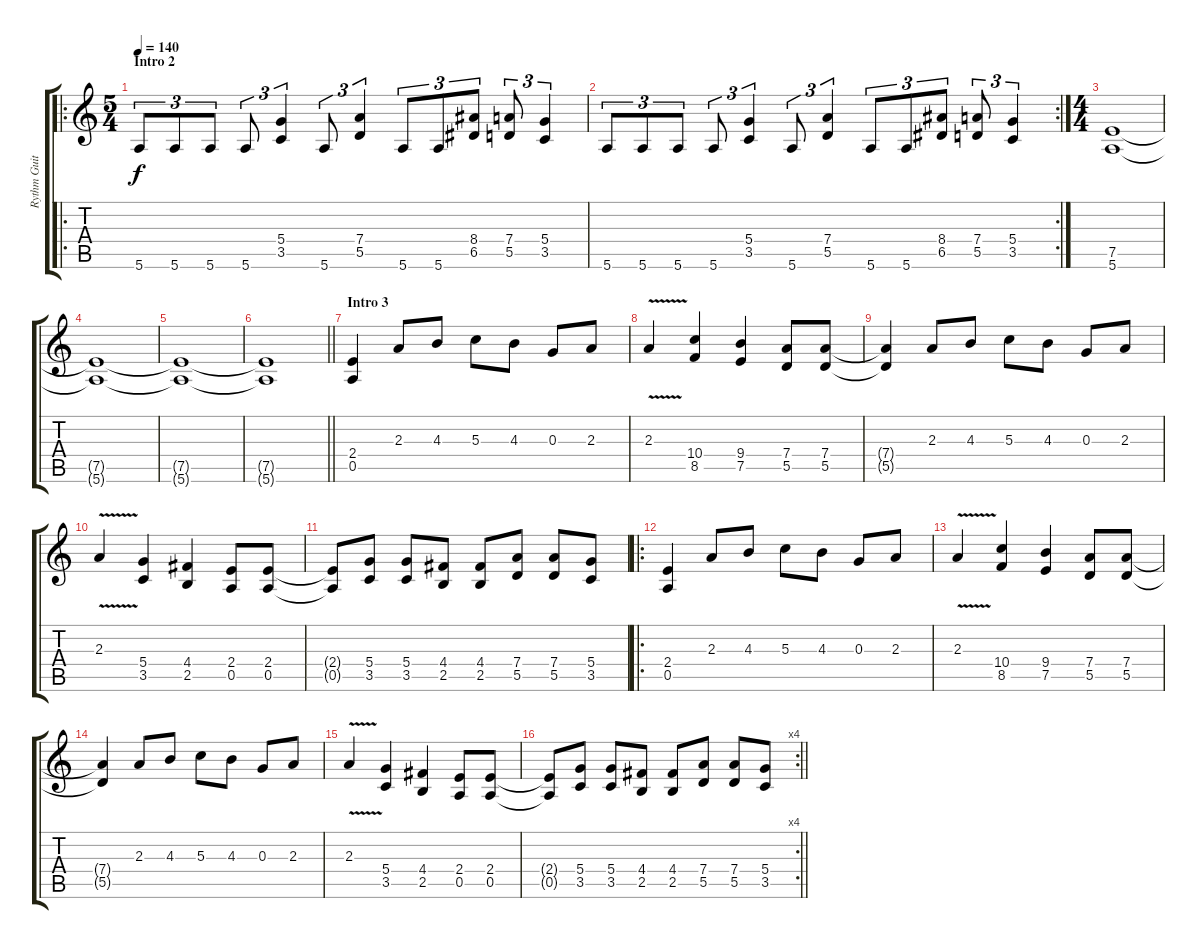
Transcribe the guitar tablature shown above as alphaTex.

\track ("Rythm Guitar" "Rythm Guit") {instrument distortionguitar}
\staff {score tabs}
\tuning (E4 B3 G3 D3 A2 E2) {hide}
\ro
\ts (5 4)
\section ("" "Intro 2")
\tempo 140
\clef g2
\ks c
5.6.8{tu (3 2) dy f} 5.6.8{tu (3 2)} 5.6.8{tu (3 2)} 5.6.8{tu (3 2)} (5.4 3.5).4{tu (3 2)} 5.6.8{tu (3 2)} (7.4 5.5).4{tu (3 2)} 5.6.8{tu (3 2)} 5.6.8{tu (3 2)} (8.4 6.5).8{tu (3 2)} (7.4 5.5).8{tu (3 2)} (5.4 3.5).4{tu (3 2)} |
\rc 2
5.6.8{tu (3 2)} 5.6.8{tu (3 2)} 5.6.8{tu (3 2)} 5.6.8{tu (3 2)} (5.4 3.5).4{tu (3 2)} 5.6.8{tu (3 2)} (7.4 5.5).4{tu (3 2)} 5.6.8{tu (3 2)} 5.6.8{tu (3 2)} (8.4 6.5).8{tu (3 2)} (7.4 5.5).8{tu (3 2)} (5.4 3.5).4{tu (3 2)} |
\ts (4 4)
(7.5 5.6).1 |
(7.5{t} 5.6{t}).1 |
(7.5{t} 5.6{t}).1 |
\barLineRight lightlight
(7.5{t} 5.6{t}).1 |
\section ("" "Intro 3")
(2.4 0.5).4 2.3.8 4.3.8 5.3.8 4.3.8 0.3.8 2.3.8 |
2.3{v}.4 (10.4 8.5).4 (9.4 7.5).4 (7.4 5.5).8 (7.4 5.5).8 |
(7.4{t} 5.5{t}).4 2.3.8 4.3.8 5.3.8 4.3.8 0.3.8 2.3.8 |
2.3{v}.4 (5.4 3.5).4 (4.4 2.5).4 (2.4 0.5).8 (2.4 0.5).8 |
(2.4{t} 0.5{t}).8 (5.4 3.5).8 (5.4 3.5).8 (4.4 2.5).8 (4.4 2.5).8 (7.4 5.5).8 (7.4 5.5).8 (5.4 3.5).8 |
\ro
(2.4 0.5).4 2.3.8 4.3.8 5.3.8 4.3.8 0.3.8 2.3.8 |
2.3{v}.4 (10.4 8.5).4 (9.4 7.5).4 (7.4 5.5).8 (7.4 5.5).8 |
(7.4{t} 5.5{t}).4 2.3.8 4.3.8 5.3.8 4.3.8 0.3.8 2.3.8 |
2.3{v}.4 (5.4 3.5).4 (4.4 2.5).4 (2.4 0.5).8 (2.4 0.5).8 |
\rc 4
\barLineRight lightlight
(2.4{t} 0.5{t}).8 (5.4 3.5).8 (5.4 3.5).8 (4.4 2.5).8 (4.4 2.5).8 (7.4 5.5).8 (7.4 5.5).8 (5.4 3.5).8
